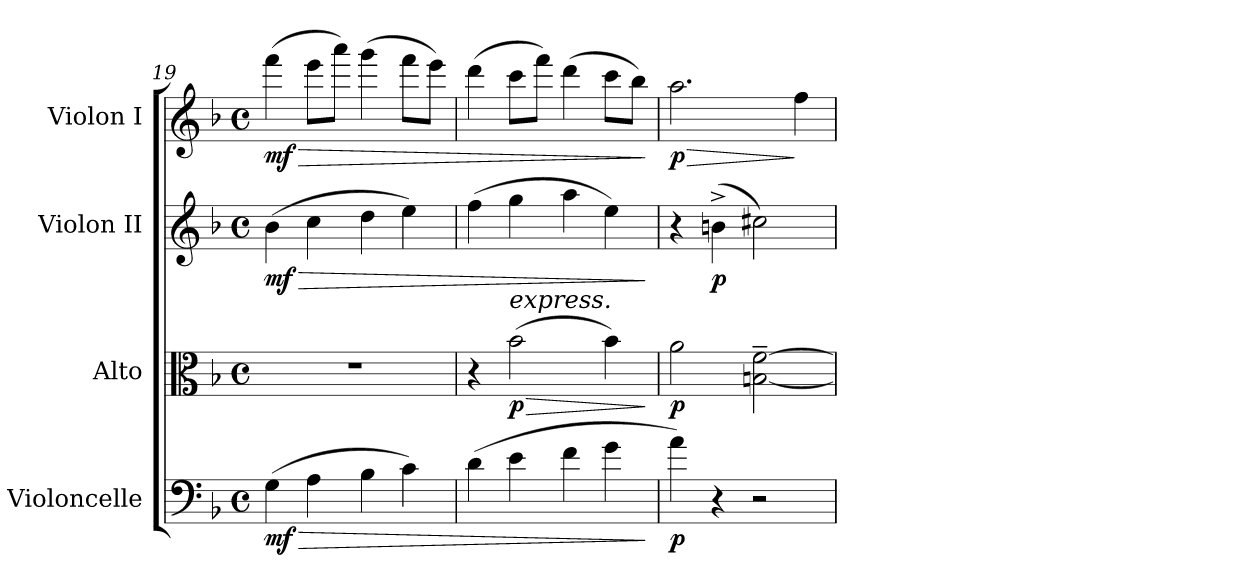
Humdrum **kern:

**kern	**dynam	**kern	**dynam	**kern	**dynam	**kern	**dynam
*part4	*part4	*part3	*part3	*part2	*part2	*part1	*part1
*staff4	*staff4	*staff3	*staff3	*staff2	*staff2	*staff1	*staff1
*I"Violoncelle	*	*I"Alto	*	*I"Violon II	*	*I"Violon I	*
*I'Vc	*	*	*	*I'Vln	*	*I'Vln	*
*clefF4	*	*clefC3	*	*clefG2	*	*clefG2	*
*k[b-]	*	*k[b-]	*	*k[b-]	*	*k[b-]	*
*M4/4	*	*M4/4	*	*M4/4	*	*M4/4	*
*met(c)	*	*met(c)	*	*met(c)	*	*met(c)	*
=19	=19	=19	=19	=19	=19	=19	=19
!	!LO:HP:b	!	!	!	!LO:HP:b	!	!LO:HP:b
!	!LO:DY:n=1:b	!	!	!	!LO:DY:n=1:b	!	!LO:DY:n=1:b
(>4G\	> mf	1r	.	(>4b-\	> mf	(>4fff\	> mf
4A\	.	.	.	4cc\	.	8eee\L	.
.	.	.	.	.	.	8aaa\J)	.
4B-\	.	.	.	4dd\	.	(>4ggg\	.
4c\)	.	.	.	4ee\)	.	8fff\L	.
.	.	.	.	.	.	8eee\J)	.
=20	=20	=20	=20	=20	=20	=20	=20
(>4d\	.	4r	.	(>4ff\	.	(>4ddd\	.
!	!	!LO:TX:a:i:t=express.	!	!	!	!	!
!	!	!	!LO:HP:b	!	!	!	!
!	!	!	!LO:DY:n=1:b	!	!	!	!
4e\	.	(>2b-\	> p	4gg\	.	8ccc\L	.
.	.	.	.	.	.	8fff\J)	.
4f\	.	.	.	4aa\	.	(>4ddd\	.
4g\	.	4b-\)	.	4ee\)	.	8ccc\L	.
.	.	.	.	.	.	8bb-\J)	.
.	]	.	]	.	]	.	]
=21	=21	=21	=21	=21	=21	=21	=21
!	!LO:DY:b	!	!LO:DY:b	!	!	!	!LO:HP:b
!	!	!	!	!	!	!	!LO:DY:n=1:b
4a\)	p	2a\	p	4r	.	2.aa\	> p
!	!	!	!	!	!LO:DY:b	!	!
4r	.	.	.	(>4bn^\	p	.	.
2r	.	[2Bn\~ [2f\~	.	2cc#X\)	.	.	.
.	.	.	.	.	.	4ff\	]
=	=	=	=	=	=	=	=
*-	*-	*-	*-	*-	*-	*-	*-
